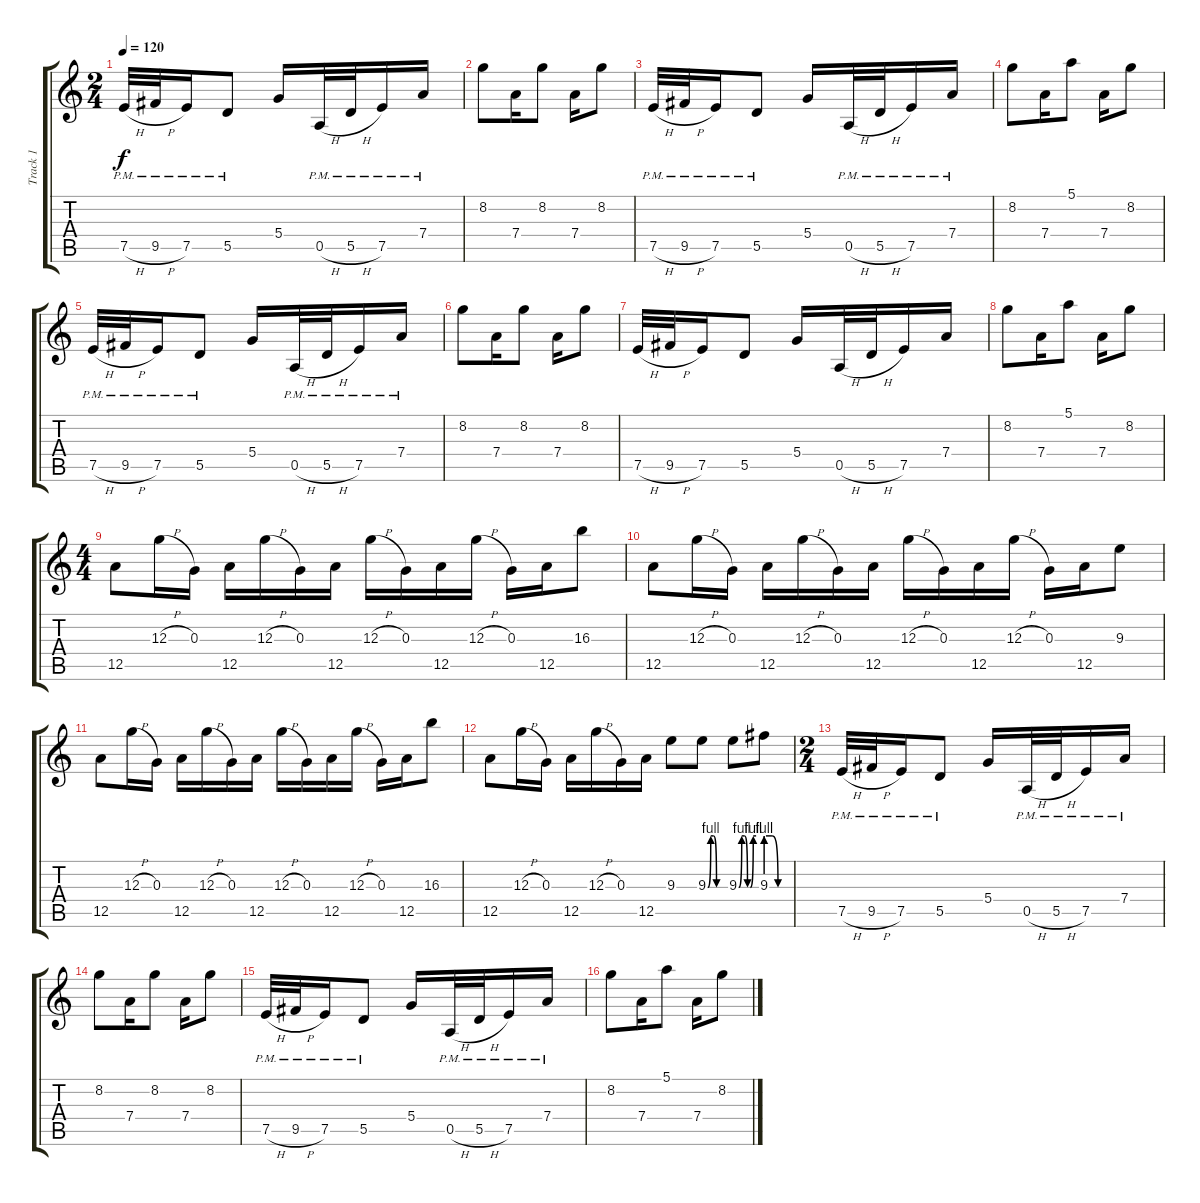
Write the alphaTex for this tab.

\track ("Track 1" "Track 1") {instrument overdrivenguitar}
\staff {score tabs}
\tuning (E4 B3 G3 D3 A2 E2) {hide}
\ts (2 4)
\tempo 120
\clef g2
\ks c
7.5{h pm}.32{dy f} 9.5{h pm}.32 7.5{pm}.16 5.5{pm}.8 5.4.16 0.5{h pm}.32 5.5{h pm}.32 7.5{pm}.16 7.4{pm}.16 |
8.2.8 7.4.16 8.2.8 7.4.16 8.2.8 |
7.5{h pm}.32 9.5{h pm}.32 7.5{pm}.16 5.5{pm}.8 5.4.16 0.5{h pm}.32 5.5{h pm}.32 7.5{pm}.16 7.4{pm}.16 |
8.2.8 7.4.16 5.1.8 7.4.16 8.2.8 |
7.5{h pm}.32 9.5{h pm}.32 7.5{pm}.16 5.5{pm}.8 5.4.16 0.5{h pm}.32 5.5{h pm}.32 7.5{pm}.16 7.4{pm}.16 |
8.2.8 7.4.16 8.2.8 7.4.16 8.2.8 |
7.5{h}.32 9.5{h}.32 7.5.16 5.5.8 5.4.16 0.5{h}.32 5.5{h}.32 7.5.16 7.4.16 |
8.2.8 7.4.16 5.1.8 7.4.16 8.2.8 |
\ts (4 4)
12.5.8 12.3{h}.16 0.3.16 12.5.16 12.3{h}.16 0.3.16 12.5.16 12.3{h}.16 0.3.16 12.5.16 12.3{h}.16 0.3.16 12.5.16 16.3.8 |
12.5.8 12.3{h}.16 0.3.16 12.5.16 12.3{h}.16 0.3.16 12.5.16 12.3{h}.16 0.3.16 12.5.16 12.3{h}.16 0.3.16 12.5.16 9.3.8 |
12.5.8 12.3{h}.16 0.3.16 12.5.16 12.3{h}.16 0.3.16 12.5.16 12.3{h}.16 0.3.16 12.5.16 12.3{h}.16 0.3.16 12.5.16 16.3.8 |
12.5.8 12.3{h}.16 0.3.16 12.5.16 12.3{h}.16 0.3.16 12.5.16 9.3.8 9.3{be (custom 0 0 10 4 20 4 30 0 60 0)}.8 9.3{be (custom 0 0 10 4 20 4 30 0 40 0 50 4 60 4)}.8 9.3{be (custom 0 4 15 4 30 0 60 0)}.8 |
\ts (2 4)
7.5{h pm}.32 9.5{h pm}.32 7.5{pm}.16 5.5{pm}.8 5.4.16 0.5{h pm}.32 5.5{h pm}.32 7.5{pm}.16 7.4{pm}.16 |
8.2.8 7.4.16 8.2.8 7.4.16 8.2.8 |
7.5{h pm}.32 9.5{h pm}.32 7.5{pm}.16 5.5{pm}.8 5.4.16 0.5{h pm}.32 5.5{h pm}.32 7.5{pm}.16 7.4{pm}.16 |
8.2.8 7.4.16 5.1.8 7.4.16 8.2.8
